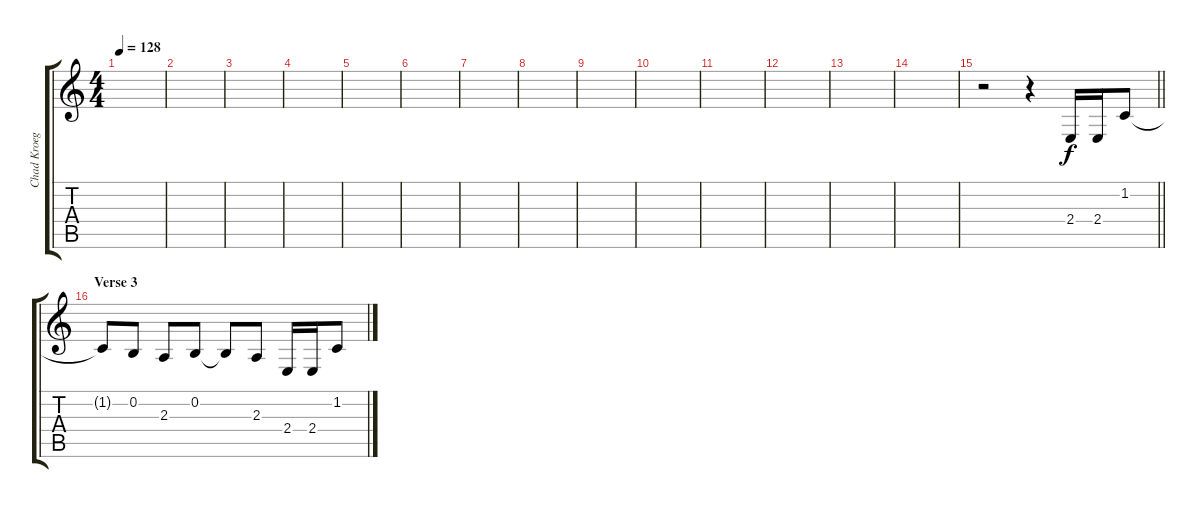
\track ("Chad Kroeger (voice)" "Chad Kroeg") {instrument lead2sawtooth}
\staff {score tabs}
\tuning (E4 B3 G3 D3 A2 E2) {hide}
\ts (4 4)
\tempo 128
\clef g2
\ks c
|
|
|
|
|
|
|
|
|
|
|
|
|
|
\barLineRight lightlight
r.2 r.4 2.4.16 2.4.16 1.2.8 |
\section ("" "Verse 3")
1.2{t}.8 0.2.8 2.3.8 0.2.8 0.2{t}.8 2.3.8 2.4.16 2.4.16 1.2.8
